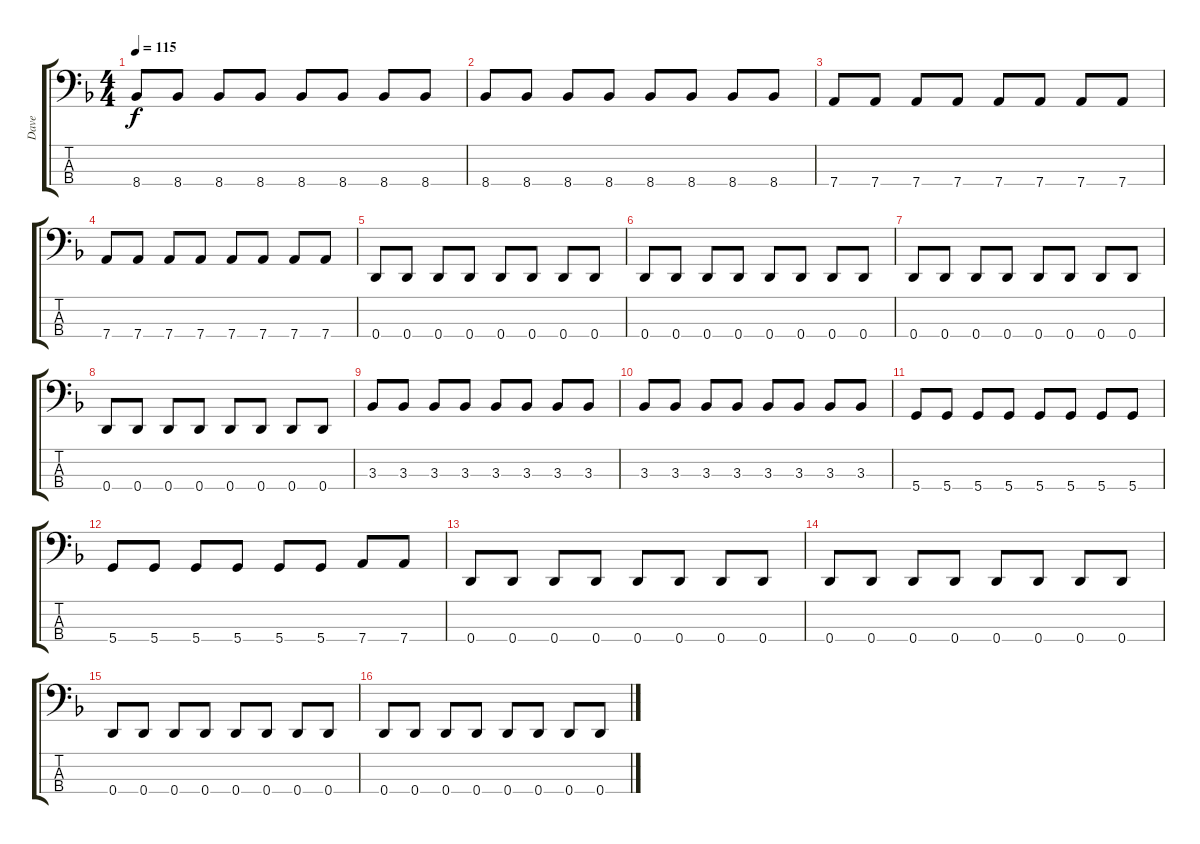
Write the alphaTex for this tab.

\track ("Dave" "Dave") {instrument electricbasspick}
\staff {score tabs}
\tuning (F2 C2 G1 D1) {hide}
\ts (4 4)
\tempo 115
\clef f4
\ks dminor
8.4.8{dy f} 8.4.8 8.4.8 8.4.8 8.4.8 8.4.8 8.4.8 8.4.8 |
8.4.8 8.4.8 8.4.8 8.4.8 8.4.8 8.4.8 8.4.8 8.4.8 |
7.4.8 7.4.8 7.4.8 7.4.8 7.4.8 7.4.8 7.4.8 7.4.8 |
7.4.8 7.4.8 7.4.8 7.4.8 7.4.8 7.4.8 7.4.8 7.4.8 |
0.4.8 0.4.8 0.4.8 0.4.8 0.4.8 0.4.8 0.4.8 0.4.8 |
0.4.8 0.4.8 0.4.8 0.4.8 0.4.8 0.4.8 0.4.8 0.4.8 |
0.4.8 0.4.8 0.4.8 0.4.8 0.4.8 0.4.8 0.4.8 0.4.8 |
0.4.8 0.4.8 0.4.8 0.4.8 0.4.8 0.4.8 0.4.8 0.4.8 |
3.3.8 3.3.8 3.3.8 3.3.8 3.3.8 3.3.8 3.3.8 3.3.8 |
3.3.8 3.3.8 3.3.8 3.3.8 3.3.8 3.3.8 3.3.8 3.3.8 |
5.4.8 5.4.8 5.4.8 5.4.8 5.4.8 5.4.8 5.4.8 5.4.8 |
5.4.8 5.4.8 5.4.8 5.4.8 5.4.8 5.4.8 7.4.8 7.4.8 |
0.4.8 0.4.8 0.4.8 0.4.8 0.4.8 0.4.8 0.4.8 0.4.8 |
0.4.8 0.4.8 0.4.8 0.4.8 0.4.8 0.4.8 0.4.8 0.4.8 |
0.4.8 0.4.8 0.4.8 0.4.8 0.4.8 0.4.8 0.4.8 0.4.8 |
0.4.8 0.4.8 0.4.8 0.4.8 0.4.8 0.4.8 0.4.8 0.4.8
